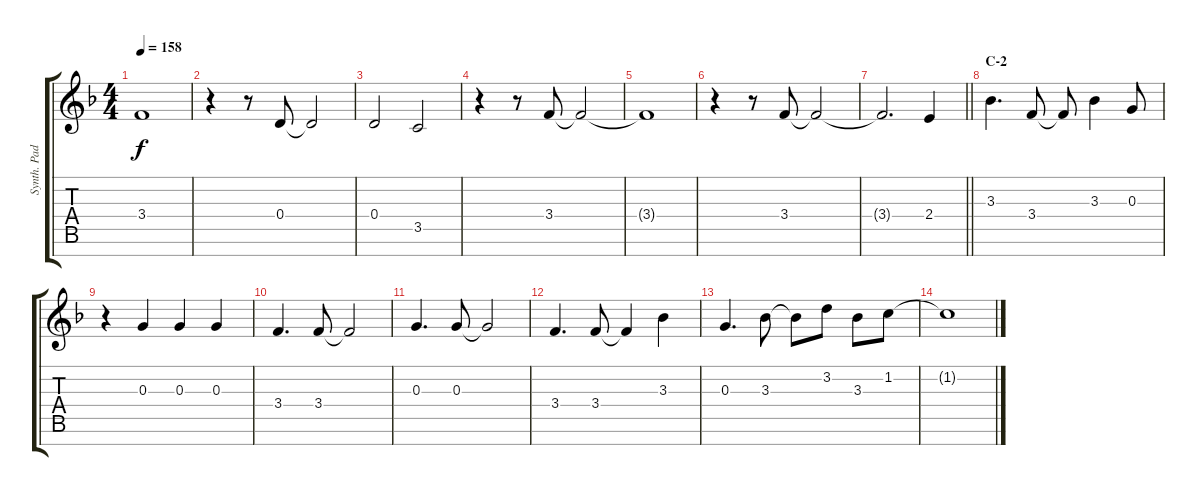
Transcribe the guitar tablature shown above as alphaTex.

\track ("Synth. Pad I" "Synth. Pad") {instrument lead2sawtooth}
\staff {score tabs}
\tuning (E5 B4 G4 D4 A3 E3 B2) {hide}
\ts (4 4)
\tempo 158
\clef g2
\ks f
3.4{t}.1{dy f} |
r.4 r.8 0.4.8 0.4{t}.2 |
0.4.2 3.5.2 |
r.4 r.8 3.4.8 3.4{t}.2 |
3.4{t}.1 |
r.4 r.8 3.4.8 3.4{t}.2 |
\barLineRight lightlight
3.4{t}.2{d} 2.4.4 |
\section ("" "C-2")
3.3.4{d} 3.4.8 3.4{t}.8 3.3.4 0.3.8 |
r.4 0.3.4 0.3.4 0.3.4 |
3.4.4{d} 3.4.8 3.4{t}.2 |
0.3.4{d} 0.3.8 0.3{t}.2 |
3.4.4{d} 3.4.8 3.4{t}.4 3.3.4 |
0.3.4{d} 3.3.8 3.3{t}.8 3.2.8 3.3.8 1.2.8 |
1.2{t}.1
